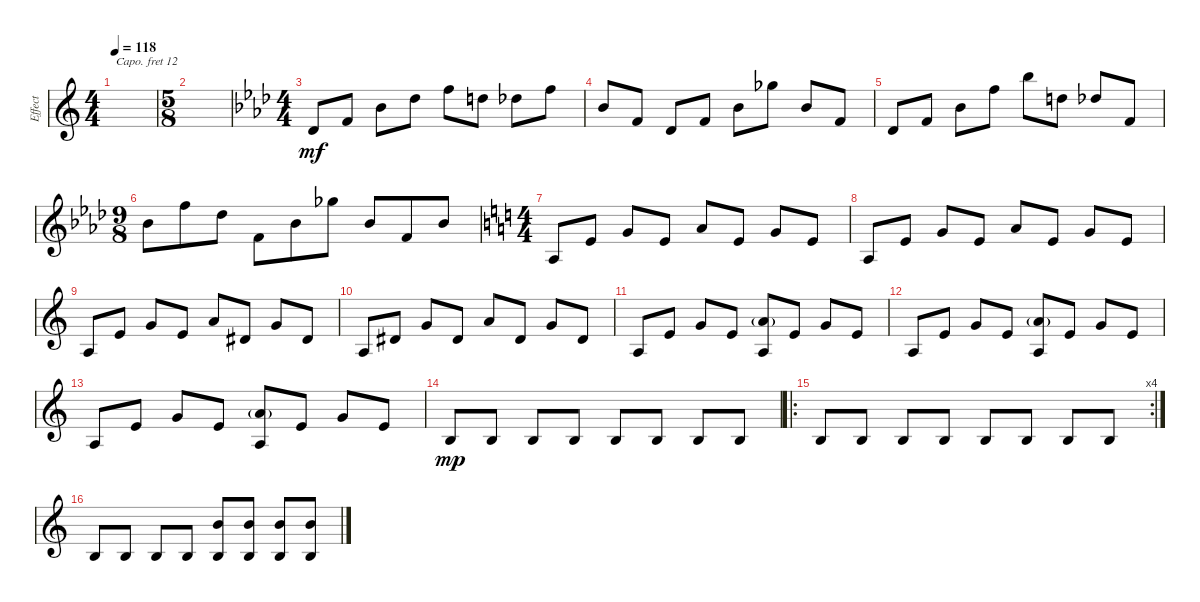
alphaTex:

\track ("Effect" "Effect") {instrument orchestralharp}
\staff {score}
\capo 12
\tuning (E4 B3 G3 D3 A2 E2) {hide}
\ts (4 4)
\tempo 118
\clef g2
\ks c
|
\ts (5 8)
|
\ts (4 4)
\ks fminor
4.5.8{dy mf} 3.4.8 3.3.8 6.3.8 6.2.8 3.2.8 2.2.8 6.2.8 |
3.3.8 3.4.8 4.5.8 3.4.8 3.3.8 7.2.8 3.3.8 3.4.8 |
4.5.8 3.4.8 3.3.8 6.2.8 6.1.8 3.2.8 2.2.8 3.4.8 |
\ts (9 8)
3.3.8 6.2.8 6.3.8 3.4.8 3.3.8 7.2.8 3.3.8 3.4.8 3.3.8 |
\ts (4 4)
\ks c
5.6.8 2.4.8 5.4.8 2.4.8 7.4.8 2.4.8 5.4.8 2.4.8 |
5.6.8 2.4.8 5.4.8 2.4.8 7.4.8 2.4.8 5.4.8 2.4.8 |
5.6.8 2.4.8 5.4.8 2.4.8 7.4.8 1.4.8 5.4.8 1.4.8 |
5.6.8 1.4.8 5.4.8 1.4.8 7.4.8 1.4.8 5.4.8 1.4.8 |
5.6.8 2.4.8 5.4.8 2.4.8 (7.4{g} 5.6).8 2.4.8 5.4.8 2.4.8 |
5.6.8 2.4.8 5.4.8 2.4.8 (7.4{g} 5.6).8 2.4.8 5.4.8 2.4.8 |
5.6.8 2.4.8 5.4.8 2.4.8 (7.4{g} 5.6).8 2.4.8 5.4.8 2.4.8 |
2.5.8{dy mp} 2.5.8 2.5.8 2.5.8 2.5.8 2.5.8 2.5.8 2.5.8 |
\ro
\rc 4
2.5.8 2.5.8 2.5.8 2.5.8 2.5.8 2.5.8 2.5.8 2.5.8 |
2.5.8 2.5.8 2.5.8 2.5.8 (4.3 2.5).8 (4.3 2.5).8 (4.3 2.5).8 (4.3 2.5).8
